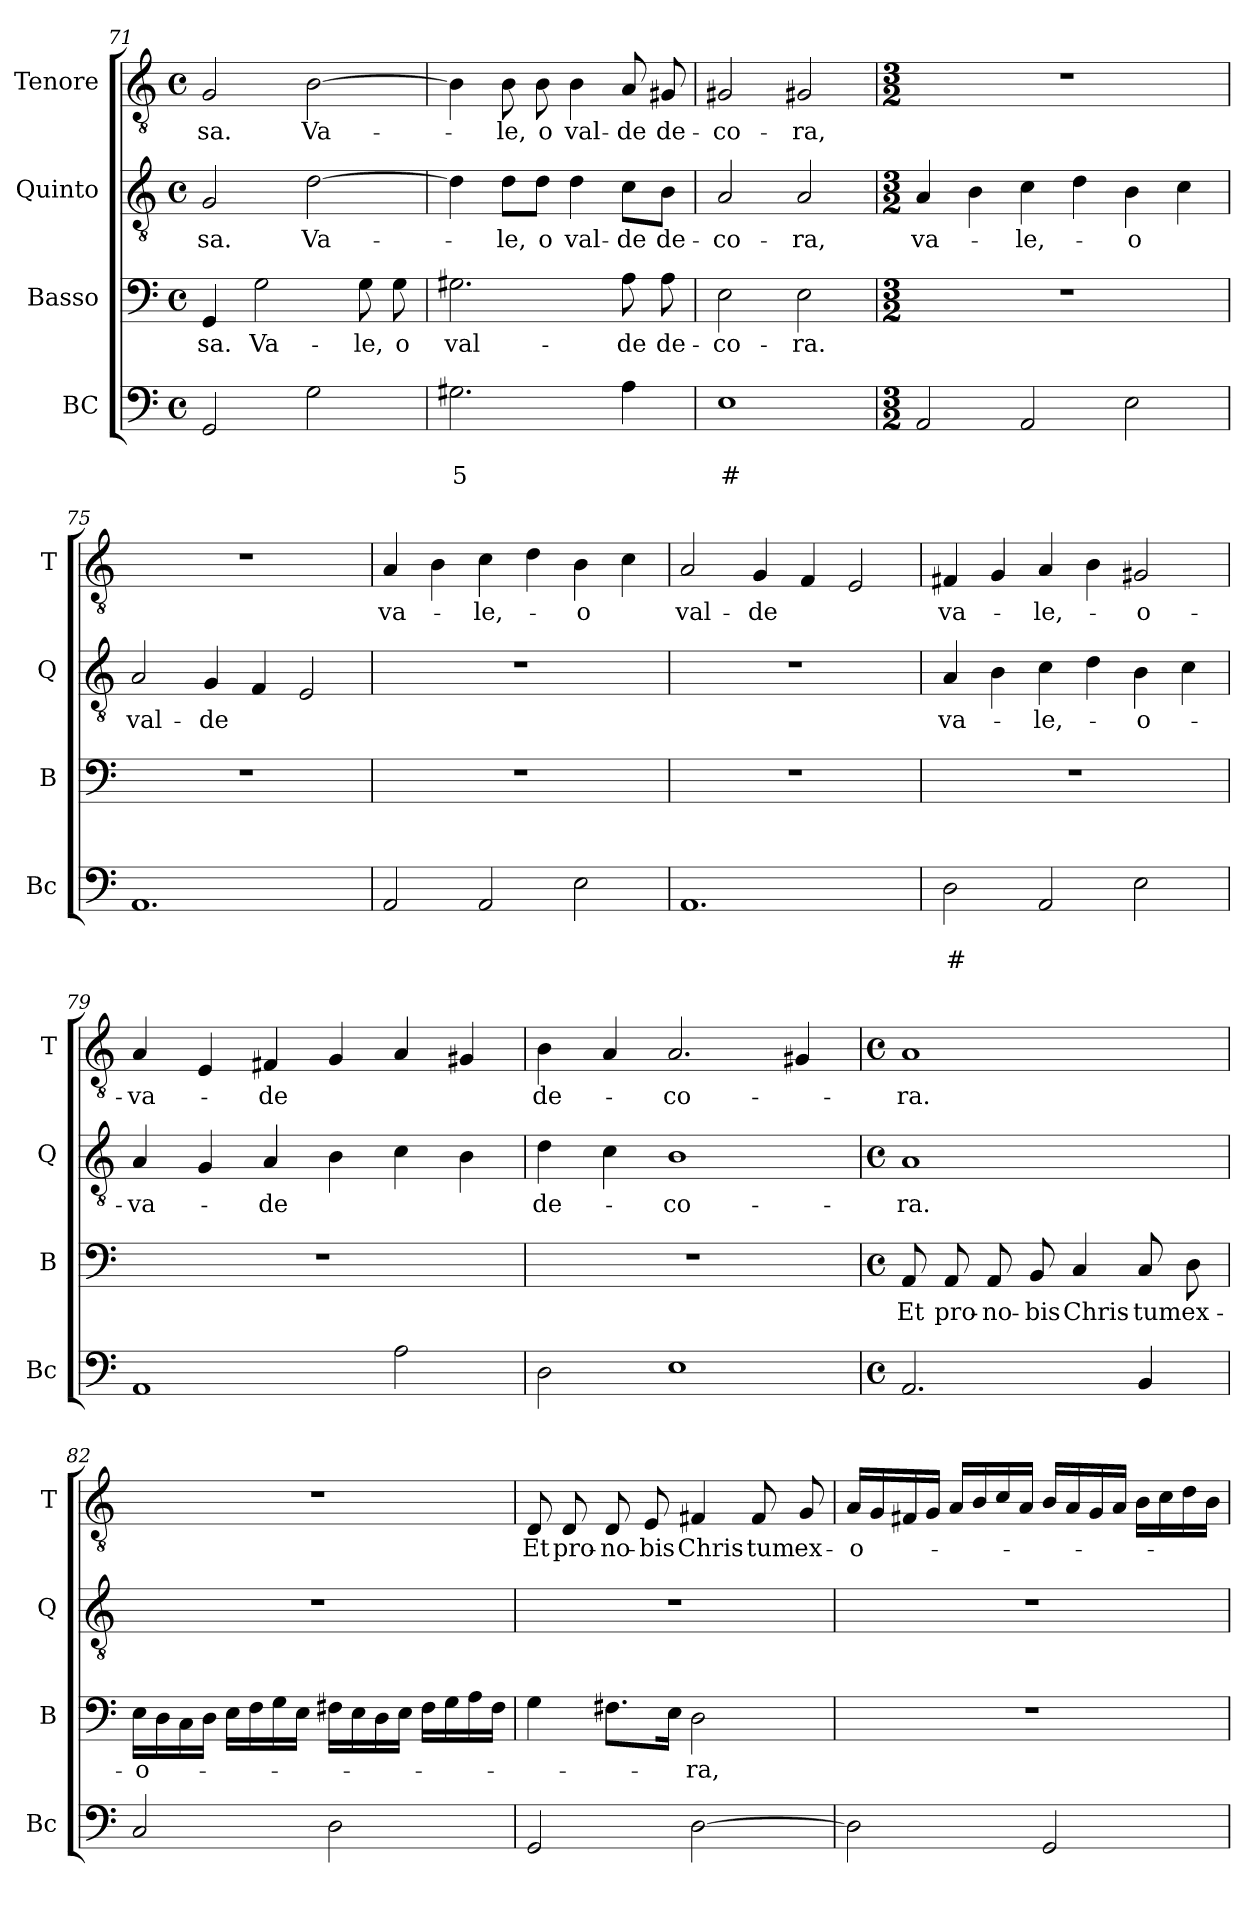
**kern	**text	**text	**kern	**text	**kern	**text	**kern	**text
*part4	*part4	*part4	*part3	*part3	*part2	*part2	*part1	*part1
*staff4	*staff4	*staff4	*staff3	*staff3	*staff2	*staff2	*staff1	*staff1
*I"BC	*	*	*I"Basso	*	*I"Quinto	*	*I"Tenore	*
*I'Bc	*	*	*I'B	*	*I'Q	*	*I'T	*
*clefF4	*	*	*clefF4	*	*clefGv2	*	*clefGv2	*
*k[]	*	*	*k[]	*	*k[]	*	*k[]	*
*C:	*	*	*C:	*	*C:	*	*C:	*
*M4/4	*	*	*M4/4	*	*M4/4	*	*M4/4	*
*met(c)	*	*	*met(c)	*	*met(c)	*	*met(c)	*
=71	=71	=71	=71	=71	=71	=71	=71	=71
!	!	!	!	!LO:LY:b	!	!LO:LY:b	!	!LO:LY:b
2GG/	.	.	4GG/	-sa.	2G/	-sa.	2G/	-sa.
!	!	!	!	!LO:LY:b	!	!	!	!
.	.	.	2G\	Va-	.	.	.	.
!	!	!	!	!	!	!LO:LY:b	!	!LO:LY:b
2G\	.	.	.	.	[2d\	Va-	[2B\	Va-
!	!	!	!	!LO:LY:b	!	!	!	!
.	.	.	8G\	-le,	.	.	.	.
!	!	!	!	!LO:LY:b	!	!	!	!
.	.	.	8G\	o	.	.	.	.
=72	=72	=72	=72	=72	=72	=72	=72	=72
!	!	!LO:LY:b	!	!LO:LY:b	!	!	!	!
2.G#X\	.	5	2.G#X\	val-	4d\]	.	4B\]	.
!	!	!	!	!	!	!LO:LY:b	!	!LO:LY:b
.	.	.	.	.	8d\L	-le,	8B\	-le,
!	!	!	!	!	!	!LO:LY:b	!	!LO:LY:b
.	.	.	.	.	8d\J	o	8B\	o
!	!	!	!	!	!	!LO:LY:b	!	!LO:LY:b
.	.	.	.	.	4d\	val-	4B\	val-
!	!	!	!	!LO:LY:b	!	!LO:LY:b	!	!LO:LY:b
4A\	.	.	8A\	-de	8c\L	-de	8A/	-de
!	!	!	!	!LO:LY:b	!	!LO:LY:b	!	!LO:LY:b
.	.	.	8A\	de-	8B\J	de-	8G#X/	de-
=73	=73	=73	=73	=73	=73	=73	=73	=73
!	!	!LO:LY:b	!	!LO:LY:b	!	!LO:LY:b	!	!LO:LY:b
1E	.	#	2E\	-co-	2A/	-co-	2G#/	-co-
!	!	!	!	!LO:LY:b	!	!LO:LY:b	!	!LO:LY:b
.	.	.	2E\	-ra.	2A/	-ra,	2G#X/	-ra,
!!LO:LB:g=z
=74	=74	=74	=74	=74	=74	=74	=74	=74
*M3/2	*	*	*M3/2	*	*M3/2	*	*M3/2	*
!	!	!	!	!	!	!LO:LY:b	!	!
2AA/	.	.	1.r	.	4A/	va-	1.r	.
.	.	.	.	.	4B\	.	.	.
!	!	!	!	!	!	!LO:LY:b	!	!
2AA/	.	.	.	.	4c\	-le,-	.	.
.	.	.	.	.	4d\	.	.	.
!	!	!	!	!	!	!LO:LY:b	!	!
2E\	.	.	.	.	4B\	-o	.	.
.	.	.	.	.	4c\	.	.	.
=75	=75	=75	=75	=75	=75	=75	=75	=75
!	!	!	!	!	!	!LO:LY:b	!	!
1.AA	.	.	1.r	.	2A/	val-	1.r	.
!	!	!	!	!	!	!LO:LY:b	!	!
.	.	.	.	.	4G/	-de	.	.
.	.	.	.	.	4F/	.	.	.
.	.	.	.	.	2E/	.	.	.
=76	=76	=76	=76	=76	=76	=76	=76	=76
!	!	!	!	!	!	!	!	!LO:LY:b
2AA/	.	.	1.r	.	1.r	.	4A/	va-
.	.	.	.	.	.	.	4B\	.
!	!	!	!	!	!	!	!	!LO:LY:b
2AA/	.	.	.	.	.	.	4c\	-le,-
.	.	.	.	.	.	.	4d\	.
!	!	!	!	!	!	!	!	!LO:LY:b
2E\	.	.	.	.	.	.	4B\	-o
.	.	.	.	.	.	.	4c\	.
=77	=77	=77	=77	=77	=77	=77	=77	=77
!	!	!	!	!	!	!	!	!LO:LY:b
1.AA	.	.	1.r	.	1.r	.	2A/	val-
!	!	!	!	!	!	!	!	!LO:LY:b
.	.	.	.	.	.	.	4G/	-de
.	.	.	.	.	.	.	4F/	.
.	.	.	.	.	.	.	2E/	.
!!LO:LB:g=z
=78	=78	=78	=78	=78	=78	=78	=78	=78
!	!	!LO:LY:b	!	!	!	!LO:LY:b	!	!LO:LY:b
2D\	.	#	1.r	.	4A/	va-	4F#X/	va-
.	.	.	.	.	4B\	.	4G/	.
!	!	!	!	!	!	!LO:LY:b	!	!LO:LY:b
2AA/	.	.	.	.	4c\	-le,-	4A/	-le,-
.	.	.	.	.	4d\	.	4B\	.
!	!	!	!	!	!	!LO:LY:b	!	!LO:LY:b
2E\	.	.	.	.	4B\	-o-	2G#X/	-o-
.	.	.	.	.	4c\	.	.	.
=79	=79	=79	=79	=79	=79	=79	=79	=79
!	!	!	!	!	!	!LO:LY:b	!	!LO:LY:b
1AA	.	.	1.r	.	4A/	-va-	4A/	-va-
.	.	.	.	.	4G/	.	4E/	.
!	!	!	!	!	!	!LO:LY:b	!	!LO:LY:b
.	.	.	.	.	4A/	-de	4F#X/	-de
.	.	.	.	.	4B\	.	4G/	.
2A\	.	.	.	.	4c\	.	4A/	.
.	.	.	.	.	4B\	.	4G#X/	.
=80	=80	=80	=80	=80	=80	=80	=80	=80
!	!	!	!	!	!	!LO:LY:b	!	!LO:LY:b
2D\	.	.	1.r	.	4d\	de-	4B\	de-
.	.	.	.	.	4c\	.	4A/	.
!	!	!	!	!	!	!LO:LY:b	!	!LO:LY:b
1E	.	.	.	.	1B	-co-	2.A/	-co-
.	.	.	.	.	.	.	4G#X/	.
!!LO:PB:g=z
=81	=81	=81	=81	=81	=81	=81	=81	=81
*M4/4	*	*	*M4/4	*	*M4/4	*	*M4/4	*
*met(c)	*	*	*met(c)	*	*met(c)	*	*met(c)	*
!	!	!	!	!LO:LY:b	!	!LO:LY:b	!	!LO:LY:b
2.AA/	.	.	8AA/	Et	1A	-ra.	1A	-ra.
!	!	!	!	!LO:LY:b	!	!	!	!
.	.	.	8AA/	pro-	.	.	.	.
!	!	!	!	!LO:LY:b	!	!	!	!
.	.	.	8AA/	-no-	.	.	.	.
!	!	!	!	!LO:LY:b	!	!	!	!
.	.	.	8BB/	-bis	.	.	.	.
!	!	!	!	!LO:LY:b	!	!	!	!
.	.	.	4C/	Chris-	.	.	.	.
!	!	!	!	!LO:LY:b	!	!	!	!
4BB/	.	.	8C/	-tum	.	.	.	.
!	!	!	!	!LO:LY:b	!	!	!	!
.	.	.	8D\	ex-	.	.	.	.
=82	=82	=82	=82	=82	=82	=82	=82	=82
!	!	!	!	!LO:LY:b	!	!	!	!
2C/	.	.	16E\LL	-o-	1r	.	1r	.
.	.	.	16D\	.	.	.	.	.
.	.	.	16C\	.	.	.	.	.
.	.	.	16D\JJ	.	.	.	.	.
.	.	.	16E\LL	.	.	.	.	.
.	.	.	16F\	.	.	.	.	.
.	.	.	16G\	.	.	.	.	.
.	.	.	16E\JJ	.	.	.	.	.
2D\	.	.	16F#X\LL	.	.	.	.	.
.	.	.	16E\	.	.	.	.	.
.	.	.	16D\	.	.	.	.	.
.	.	.	16E\JJ	.	.	.	.	.
.	.	.	16F#\LL	.	.	.	.	.
.	.	.	16G\	.	.	.	.	.
.	.	.	16A\	.	.	.	.	.
.	.	.	16F#\JJ	.	.	.	.	.
=83	=83	=83	=83	=83	=83	=83	=83	=83
!	!	!	!	!	!	!	!	!LO:LY:b
2GG/	.	.	4G\	.	1r	.	8D/	Et
!	!	!	!	!	!	!	!	!LO:LY:b
.	.	.	.	.	.	.	8D/	pro-
!	!	!	!	!	!	!	!	!LO:LY:b
.	.	.	8.F#X\L	.	.	.	8D/	-no-
!	!	!	!	!	!	!	!	!LO:LY:b
.	.	.	.	.	.	.	8E/	-bis
.	.	.	16E\Jk	.	.	.	.	.
!	!	!	!	!LO:LY:b	!	!	!	!LO:LY:b
[2D\	.	.	2D\	-ra,	.	.	4F#X/	Chris-
!	!	!	!	!	!	!	!	!LO:LY:b
.	.	.	.	.	.	.	8F#/	-tum
!	!	!	!	!	!	!	!	!LO:LY:b
.	.	.	.	.	.	.	8G/	ex-
=84	=84	=84	=84	=84	=84	=84	=84	=84
!	!	!	!	!	!	!	!	!LO:LY:b
2D\]	.	.	1r	.	1r	.	16A/LL	-o-
.	.	.	.	.	.	.	16G/	.
.	.	.	.	.	.	.	16F#X/	.
.	.	.	.	.	.	.	16G/JJ	.
.	.	.	.	.	.	.	16A/LL	.
.	.	.	.	.	.	.	16B/	.
.	.	.	.	.	.	.	16c/	.
.	.	.	.	.	.	.	16A/JJ	.
2GG/	.	.	.	.	.	.	16B/LL	.
.	.	.	.	.	.	.	16A/	.
.	.	.	.	.	.	.	16G/	.
.	.	.	.	.	.	.	16A/JJ	.
.	.	.	.	.	.	.	16B\LL	.
.	.	.	.	.	.	.	16c\	.
.	.	.	.	.	.	.	16d\	.
.	.	.	.	.	.	.	16B\JJ	.
=	=	=	=	=	=	=	=	=
*-	*-	*-	*-	*-	*-	*-	*-	*-
